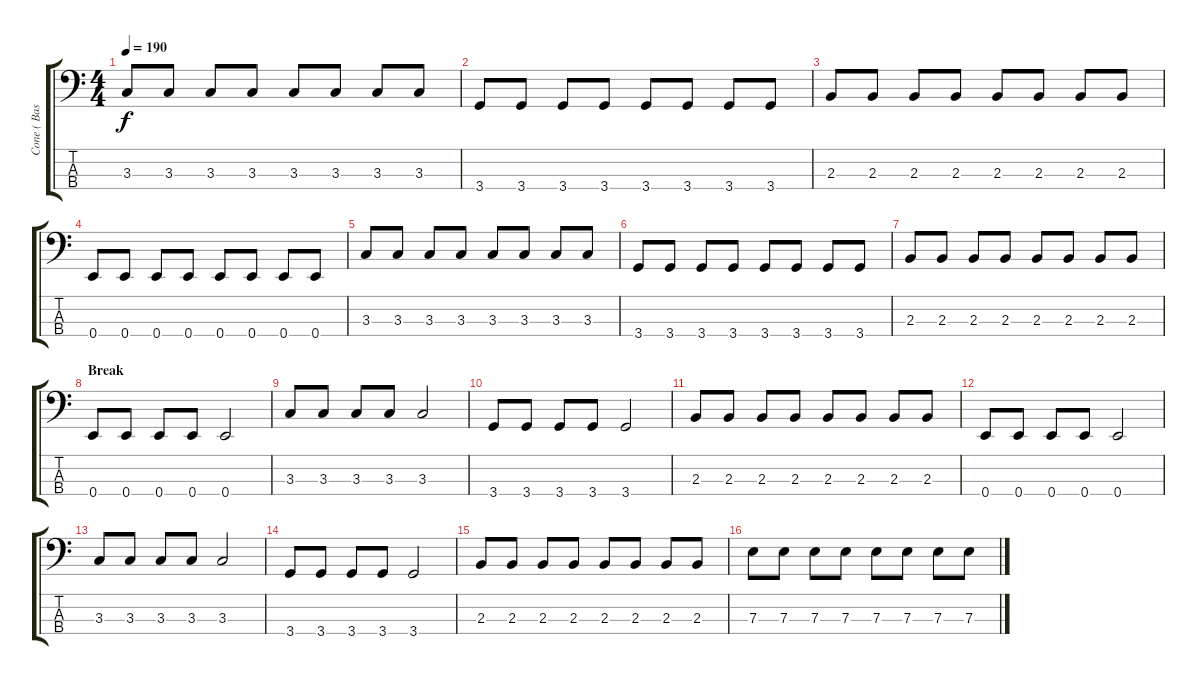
\track ("Cone ( Bass )" "Cone ( Bas") {instrument electricbassfinger}
\staff {score tabs}
\tuning (G2 D2 A1 E1) {hide}
\ts (4 4)
\tempo 190
\clef f4
\ks c
3.3.8{dy f} 3.3.8 3.3.8 3.3.8 3.3.8 3.3.8 3.3.8 3.3.8 |
3.4.8 3.4.8 3.4.8 3.4.8 3.4.8 3.4.8 3.4.8 3.4.8 |
2.3.8 2.3.8 2.3.8 2.3.8 2.3.8 2.3.8 2.3.8 2.3.8 |
0.4.8 0.4.8 0.4.8 0.4.8 0.4.8 0.4.8 0.4.8 0.4.8 |
3.3.8 3.3.8 3.3.8 3.3.8 3.3.8 3.3.8 3.3.8 3.3.8 |
3.4.8 3.4.8 3.4.8 3.4.8 3.4.8 3.4.8 3.4.8 3.4.8 |
2.3.8 2.3.8 2.3.8 2.3.8 2.3.8 2.3.8 2.3.8 2.3.8 |
\section ("" "Break")
0.4.8 0.4.8 0.4.8 0.4.8 0.4.2 |
3.3.8 3.3.8 3.3.8 3.3.8 3.3.2 |
3.4.8 3.4.8 3.4.8 3.4.8 3.4.2 |
2.3.8 2.3.8 2.3.8 2.3.8 2.3.8 2.3.8 2.3.8 2.3.8 |
0.4.8 0.4.8 0.4.8 0.4.8 0.4.2 |
3.3.8 3.3.8 3.3.8 3.3.8 3.3.2 |
3.4.8 3.4.8 3.4.8 3.4.8 3.4.2 |
2.3.8 2.3.8 2.3.8 2.3.8 2.3.8 2.3.8 2.3.8 2.3.8 |
7.3.8 7.3.8 7.3.8 7.3.8 7.3.8 7.3.8 7.3.8 7.3.8
